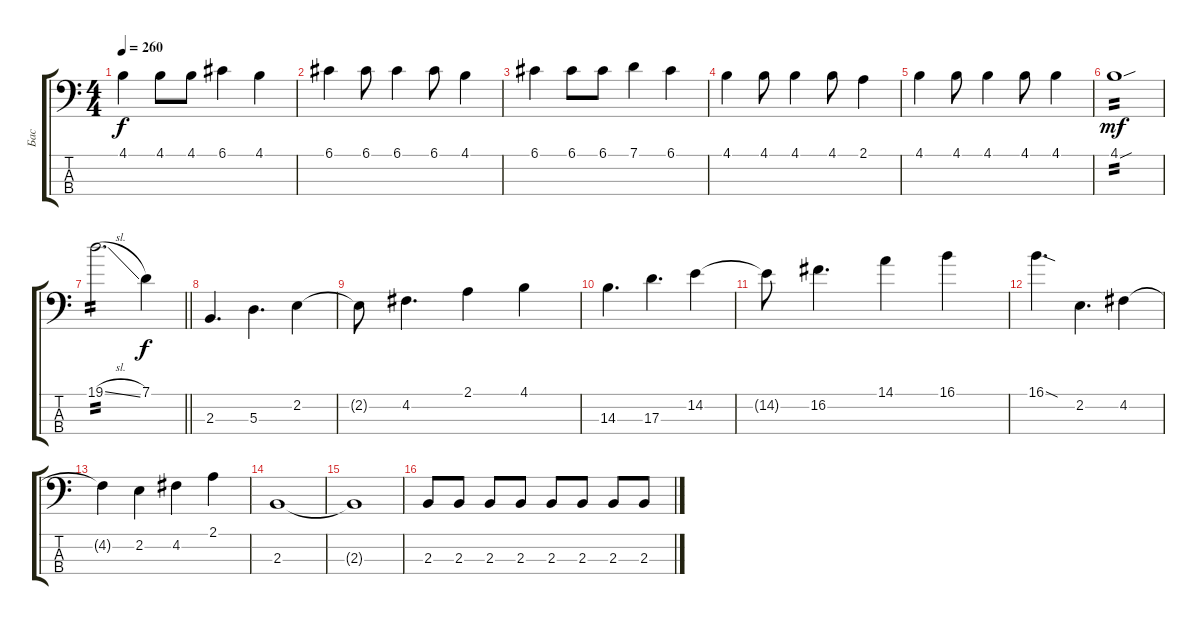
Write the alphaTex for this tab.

\track ("Бас" "Бас") {instrument electricbassfinger}
\staff {score tabs}
\tuning (G2 D2 A1 E1) {hide}
\ts (4 4)
\tempo 260
\clef f4
\ks c
4.1.4{dy f} 4.1.8 4.1.8 6.1.4 4.1.4 |
6.1.4 6.1.8 6.1.4 6.1.8 4.1.4 |
6.1.4 6.1.8 6.1.8 7.1.4 6.1.4 |
4.1.4 4.1.8 4.1.4 4.1.8 2.1.4 |
4.1.4 4.1.8 4.1.4 4.1.8 4.1.4 |
4.1{sou}.1{tp 2 dy mf} |
\barLineRight lightlight
19.1{sl}.2{d tp 2} 7.1.4{dy f} |
2.3.4{d} 5.3.4{d} 2.2.4 |
2.2{t}.8 4.2.4{d} 2.1.4 4.1.4 |
14.3.4{d} 17.3.4{d} 14.2.4 |
14.2{t}.8 16.2.4{d} 14.1.4 16.1.4 |
16.1{sod}.4{d} 2.2.4{d} 4.2.4 |
4.2{t}.4 2.2.4 4.2.4 2.1.4 |
2.3.1 |
2.3{t}.1 |
2.3.8 2.3.8 2.3.8 2.3.8 2.3.8 2.3.8 2.3.8 2.3.8
